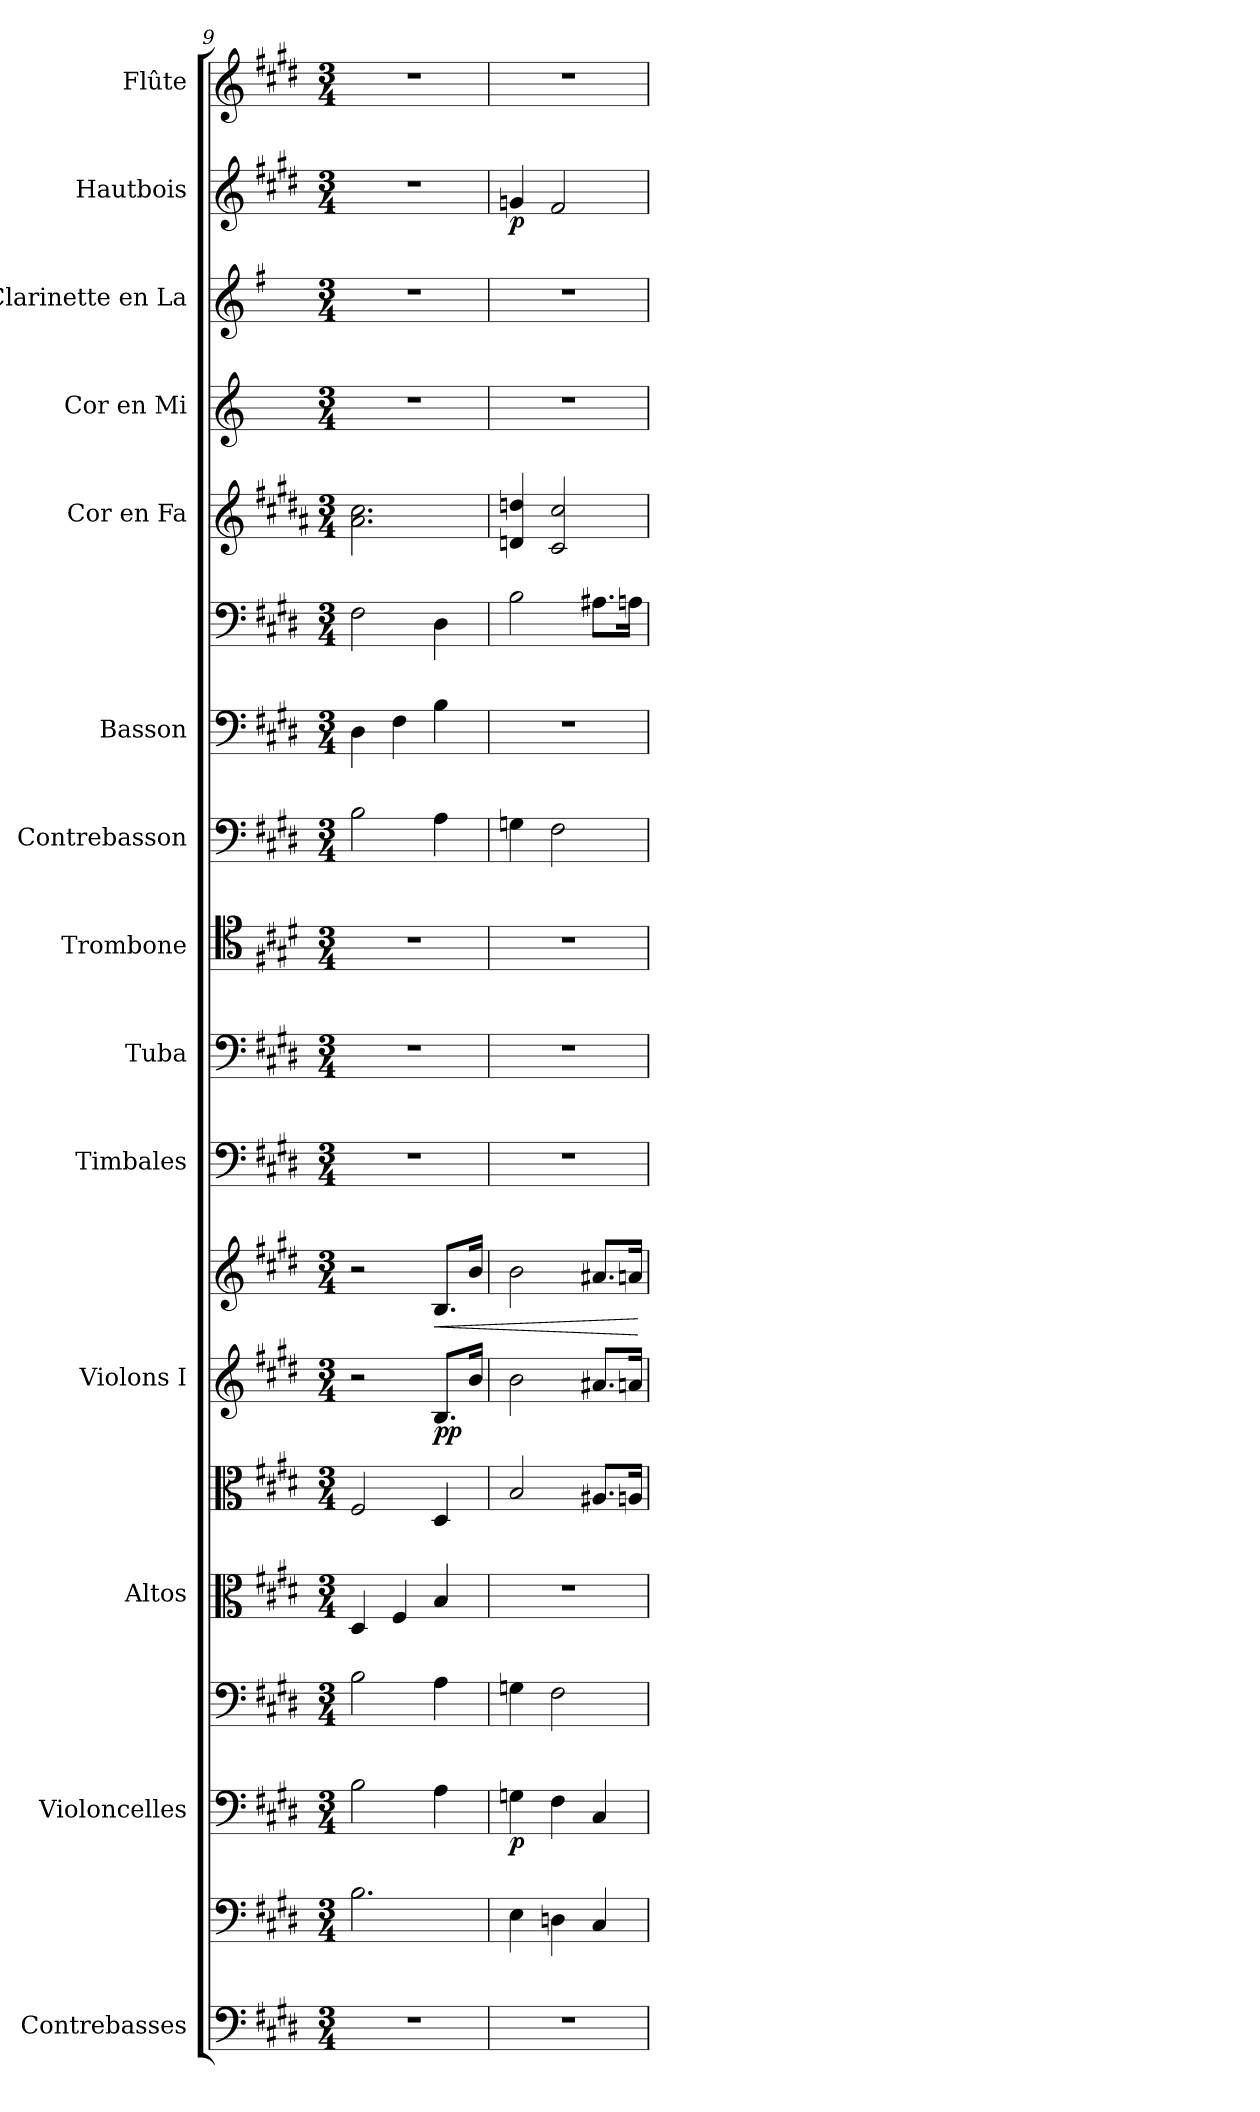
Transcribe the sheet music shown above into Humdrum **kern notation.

**kern	**kern	**kern	**kern	**dynam	**kern	**kern	**kern	**kern	**dynam	**kern	**kern	**kern	**kern	**kern	**kern	**kern	**kern	**kern	**kern	**dynam	**kern
*part14	*part14	*part13	*part13	*part13	*part12	*part12	*part11	*part11	*part11	*part10	*part9	*part8	*part7	*part6	*part6	*part5	*part4	*part3	*part2	*part2	*part1
*staff19	*staff18	*staff17	*staff16	*staff16/17	*staff15	*staff14	*staff13	*staff12	*staff12/13	*staff11	*staff10	*staff9	*staff8	*staff7	*staff6	*staff5	*staff4	*staff3	*staff2	*staff2	*staff1
*I"Contrebasses	*	*I"Violoncelles	*	*	*I"Altos	*	*I"Violons I	*	*	*I"Timbales	*I"Tuba	*I"Trombone	*I"Contrebasson	*I"Basson	*	*I"Cor en Fa	*I"Cor en Mi	*I"Clarinette en La	*I"Hautbois	*	*I"Flûte
*I'Cbs.	*	*I'Vlcs	*	*	*I'Alt.	*	*I'Vlns. I	*	*	*I'Timb.	*I'Tba.	*I'Tbn.	*I'Cbsn.	*I'Bsn.	*	*I'Cor Fa	*I'Cor Mi	*I'Clar. La	*I'Htbs.	*	*I'Fl.
*clefF4	*clefF4	*clefF4	*clefF4	*	*clefC3	*clefC3	*clefG2	*clefG2	*	*clefF4	*clefF4	*clefC4	*clefF4	*clefF4	*clefF4	*clefG2	*clefG2	*clefG2	*clefG2	*	*clefG2
*ITrd7c12	*ITrd7c12	*	*	*	*	*	*	*	*	*	*	*	*ITrd7c12	*	*	*ITrd4c7	*ITrd5c8	*ITrd2c3	*	*	*
*k[f#c#g#d#]	*k[f#c#g#d#]	*k[f#c#g#d#]	*k[f#c#g#d#]	*	*k[f#c#g#d#]	*k[f#c#g#d#]	*k[f#c#g#d#]	*k[f#c#g#d#]	*	*k[f#c#g#d#]	*k[f#c#g#d#]	*k[f#c#g#d#]	*k[f#c#g#d#]	*k[f#c#g#d#]	*k[f#c#g#d#]	*k[f#c#g#d#]	*k[f#c#g#d#]	*k[f#c#g#d#]	*k[f#c#g#d#]	*	*k[f#c#g#d#]
*M3/4	*M3/4	*M3/4	*M3/4	*	*M3/4	*M3/4	*M3/4	*M3/4	*	*M3/4	*M3/4	*M3/4	*M3/4	*M3/4	*M3/4	*M3/4	*M3/4	*M3/4	*M3/4	*	*M3/4
=9	=9	=9	=9	=9	=9	=9	=9	=9	=9	=9	=9	=9	=9	=9	=9	=9	=9	=9	=9	=9	=9
2.r	2.BB\	2B\	2B\	.	4D#/	2F#/	2r	2r	.	2.r	2.r	2.r	2BB\	4D#\	2F#\	2.d#\ 2.f#\	2.r	2.r	2.r	.	2.r
.	.	.	.	.	4F#/	.	.	.	.	.	.	.	.	4F#\	.	.	.	.	.	.	.
!	!	!	!	!	!	!	!	!	!LO:HP:b	!	!	!	!	!	!	!	!	!	!	!	!
!	!	!	!	!	!	!	!	!	!LO:DY:n=1:b=2	!	!	!	!	!	!	!	!	!	!	!	!
!	!	!	!	!	!	!	!	!	!LO:DY:n=2:b	!	!	!	!	!	!	!	!	!	!	!	!
.	.	4A\	4A\	.	4B/	4D#/	8.B/L	8.B/L	< p p	.	.	.	4AA\	4B\	4D#\	.	.	.	.	.	.
.	.	.	.	.	.	.	16b/Jk	16b/Jk	.	.	.	.	.	.	.	.	.	.	.	.	.
!!LO:PB:g=z
=10	=10	=10	=10	=10	=10	=10	=10	=10	=10	=10	=10	=10	=10	=10	=10	=10	=10	=10	=10	=10	=10
!	!	!	!	!LO:DY:b=2	!	!	!	!	!	!	!	!	!	!	!	!	!	!	!	!LO:DY:b	!
2.r	4EE\	4Gn\	4Gn\	p	2.r	2B/	2b\	2b\	.	2.r	2.r	2.r	4GGn\	2.r	2B\	4Gn/ 4gn/	2.r	2.r	4gn/	p	2.r
.	4DDn\	4F#\	2F#\	.	.	.	.	.	.	.	.	.	2FF#\	.	.	2F#/ 2f#/	.	.	2f#/	.	.
.	4CC#/	4C#/	.	.	.	8.A#X/L	8.a#X/L	8.a#X/L	.	.	.	.	.	.	8.A#X\L	.	.	.	.	.	.
.	.	.	.	.	.	16An/Jk	16an/Jk	16an/Jk	.	.	.	.	.	.	16An\Jk	.	.	.	.	.	.
.	.	.	.	.	.	.	.	.	[	.	.	.	.	.	.	.	.	.	.	.	.
=	=	=	=	=	=	=	=	=	=	=	=	=	=	=	=	=	=	=	=	=	=
*-	*-	*-	*-	*-	*-	*-	*-	*-	*-	*-	*-	*-	*-	*-	*-	*-	*-	*-	*-	*-	*-
